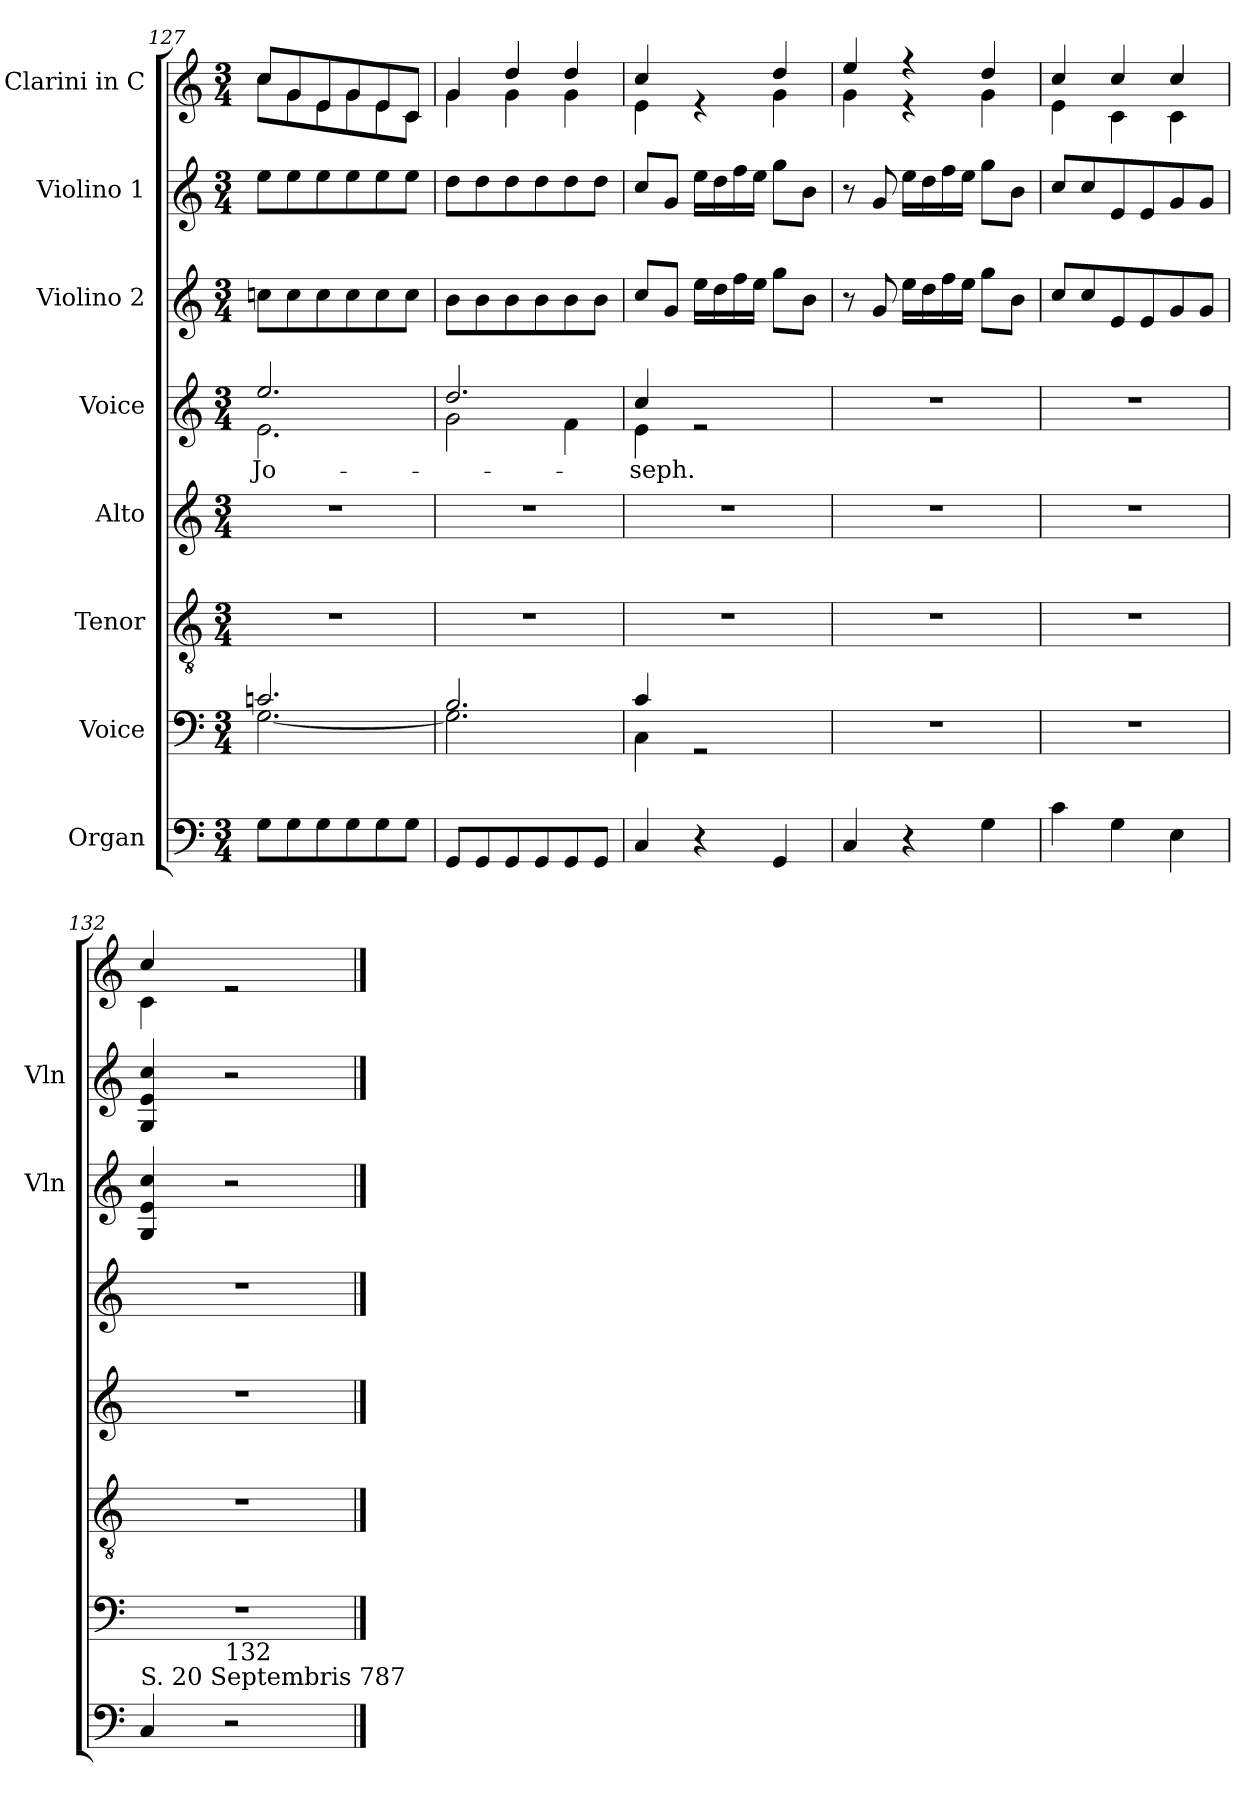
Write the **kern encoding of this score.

**kern	**kern	**kern	**kern	**kern	**text	**kern	**kern	**kern
*part8	*part7	*part6	*part5	*part4	*part4	*part3	*part2	*part1
*staff8	*staff7	*staff6	*staff5	*staff4	*staff4	*staff3	*staff2	*staff1
*I"Organ	*I"Voice	*I"Tenor	*I"Alto	*I"Voice	*	*I"Violino 2	*I"Violino 1	*I"Clarini in C
*	*	*	*	*	*	*I'Vln	*I'Vln	*
*clefF4	*clefF4	*clefGv2	*clefG2	*clefG2	*	*clefG2	*clefG2	*clefG2
*k[]	*k[]	*k[]	*k[]	*k[]	*	*k[]	*k[]	*k[]
*M3/4	*M3/4	*M3/4	*M3/4	*M3/4	*	*M3/4	*M3/4	*M3/4
=127	=127	=127	=127	=127	=127	=127	=127	=127
*	*^	*	*	*	*	*	*	*
!	!	!	!	!	!	!LO:LY:b	!	!	!
*	*	*	*	*	*^	*	*	*	*^
8G\L	2.cn/	[2.G\	2.r	2.r	2.ee/	2.e\	Jo-	8ccn\L	8ee\L	8cc/L	8cc\L
8G\	.	.	.	.	.	.	.	8cc\	8ee\	8g/	8g\
8G\	.	.	.	.	.	.	.	8cc\	8ee\	8e/	8e\
8G\	.	.	.	.	.	.	.	8cc\	8ee\	8g/	8g\
8G\	.	.	.	.	.	.	.	8cc\	8ee\	8e/	8e\
8G\J	.	.	.	.	.	.	.	8cc\J	8ee\J	8c/J	8c\J
=128	=128	=128	=128	=128	=128	=128	=128	=128	=128	=128	=128
8GG/L	2.B/	2.G\]	2.r	2.r	2.dd/	2g\	.	8b\L	8dd\L	4g/	4g\
8GG/	.	.	.	.	.	.	.	8b\	8dd\	.	.
8GG/	.	.	.	.	.	.	.	8b\	8dd\	4dd/	4g\
8GG/	.	.	.	.	.	.	.	8b\	8dd\	.	.
8GG/	.	.	.	.	.	4f\	.	8b\	8dd\	4dd/	4g\
8GG/J	.	.	.	.	.	.	.	8b\J	8dd\J	.	.
=129	=129	=129	=129	=129	=129	=129	=129	=129	=129	=129	=129
!	!	!	!	!	!	!	!LO:LY:b	!	!	!	!
4C/	4c/	4C\	2.r	2.r	4cc/	4e\	-seph.	8cc/L	8cc/L	4cc/	4e\
.	.	.	.	.	.	.	.	8g/J	8g/J	.	.
4r	2rGG	2ryy	.	.	2re	2ryy	.	16ee\LL	16ee\LL	4re	4ryy
.	.	.	.	.	.	.	.	16dd\	16dd\	.	.
.	.	.	.	.	.	.	.	16ff\	16ff\	.	.
.	.	.	.	.	.	.	.	16ee\JJ	16ee\JJ	.	.
4GG/	.	.	.	.	.	.	.	8gg\L	8gg\L	4dd/	4g\
.	.	.	.	.	.	.	.	8b\J	8b\J	.	.
*	*v	*v	*	*	*v	*v	*	*	*	*	*
!!LO:LB:g=z	!!
=130	=130	=130	=130	=130	=130	=130	=130	=130	=130
4C/	2.r	2.r	2.r	2.r	.	8r	8r	4ee/	4g\
.	.	.	.	.	.	8g/	8g/	.	.
4r	.	.	.	.	.	16ee\LL	16ee\LL	4r	4r
.	.	.	.	.	.	16dd\	16dd\	.	.
.	.	.	.	.	.	16ff\	16ff\	.	.
.	.	.	.	.	.	16ee\JJ	16ee\JJ	.	.
4G\	.	.	.	.	.	8gg\L	8gg\L	4dd/	4g\
.	.	.	.	.	.	8b\J	8b\J	.	.
=131	=131	=131	=131	=131	=131	=131	=131	=131	=131
4c\	2.r	2.r	2.r	2.r	.	8cc/L	8cc/L	4cc/	4e\
.	.	.	.	.	.	8cc/	8cc/	.	.
4G\	.	.	.	.	.	8e/	8e/	4cc/	4c\
.	.	.	.	.	.	8e/	8e/	.	.
4E\	.	.	.	.	.	8g/	8g/	4cc/	4c\
.	.	.	.	.	.	8g/J	8g/J	.	.
=132	=132	=132	=132	=132	=132	=132	=132	=132	=132
!LO:TX:a:t=S. 20 Septembris 787	!	!	!	!	!	!	!	!	!
4C/	2.r	2.r	2.r	2.r	.	4G/ 4e/ 4cc/	4G/ 4e/ 4cc/	4cc/	4c\
!LO:TX:a:t=132	!	!	!	!	!	!	!	!	!
2r	.	.	.	.	.	2r	2r	2re	2ryy
*	*	*	*	*	*	*	*	*v	*v
==	==	==	==	==	==	==	==	==
*-	*-	*-	*-	*-	*-	*-	*-	*-
